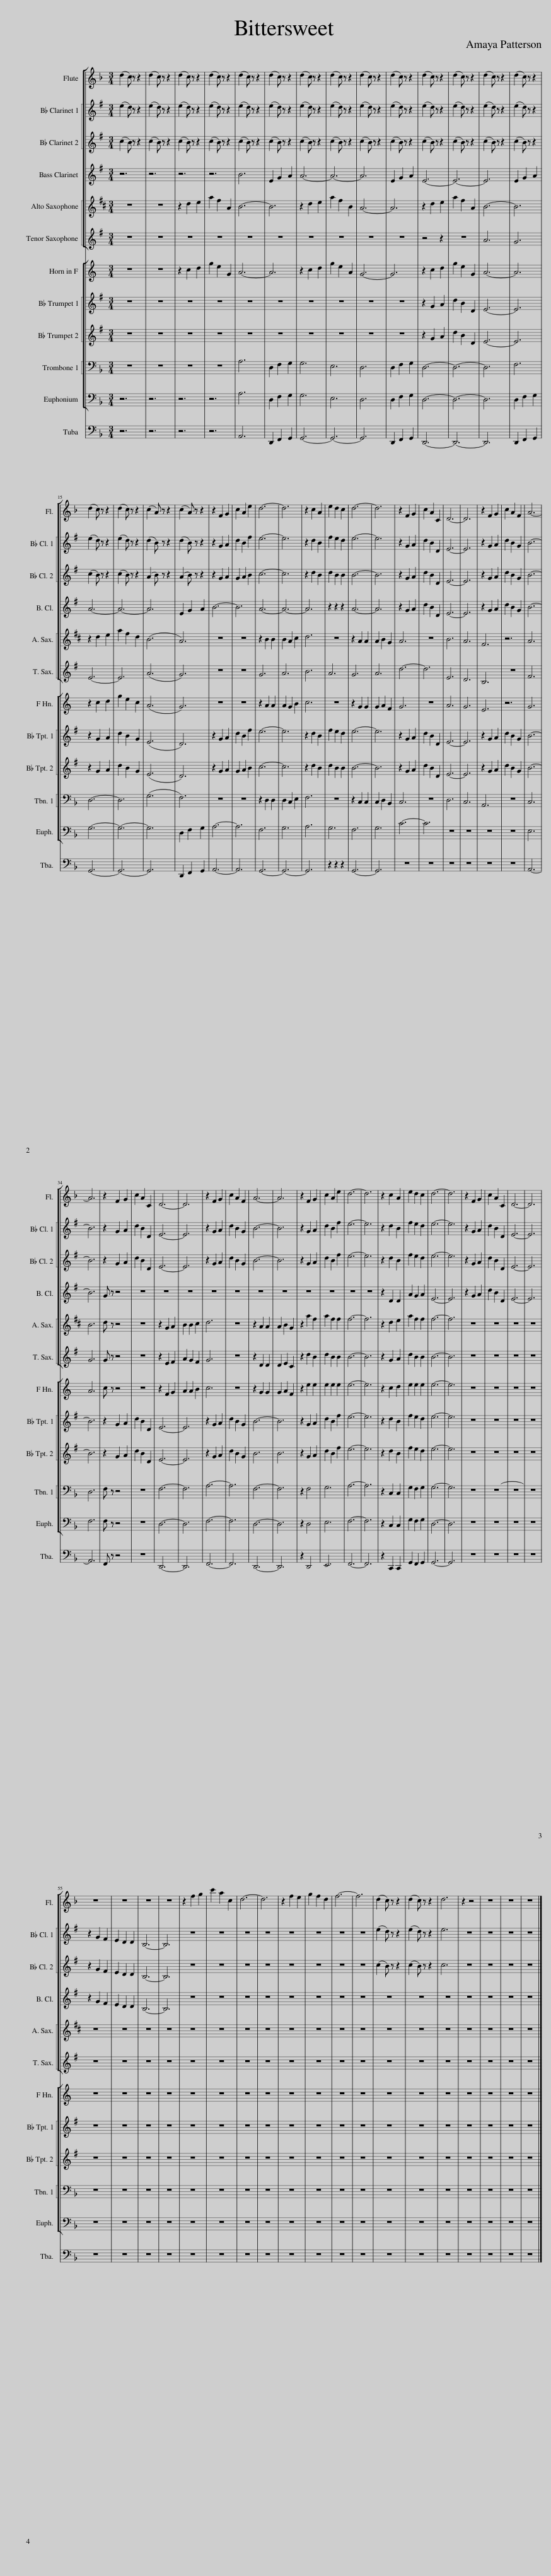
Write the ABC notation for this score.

X:1
%%score [ 1 [ 2 3 ] 4 [ 5 6 ] ] [ 7 [ 8 9 ] 10 11 ] 12
L:1/8
M:3/4
I:linebreak $
K:F
V:1 treble
V:2 treble transpose=-2
V:3 treble transpose=-2
V:4 treble transpose=-14
V:5 treble transpose=-9
V:6 treble transpose=-14
V:7 treble transpose=-7
V:8 treble transpose=-2
V:9 treble transpose=-2
V:10 bass
V:11 bass
V:12 bass
V:1
 (d2 c) z z2 | (d2 c) z z2 | (d2 c) z z2 | (d2 c) z z2 | (d2 c) z z2 | %5
 (d2 c) z z2 | (d2 c) z z2 | (d2 c) z z2 | (d2 c) z z2 | (d2 c) z z2 | %10
 (d2 c) z z2 | (d2 c) z z2 | (d2 c) z z2 | (d2 c) z z2 |$ (d2 c) z z2 | %15
 (d2 c) z z2 | (c2 A) z z2 | (c2 A) z z2 | z2 F2 G2 | c2 A2 e2 | %20
 d6- | d6 | z2 c2 A2 | e2 d2 c2 | d6- | %25
 d6 | z2 F2 G2 | c2 A2 C2 | D6- | D6 | %30
 z2 F2 G2 | c2 A2 F2 | A6- |$ A6 | z2 F2 G2 | %35
 c2 A2 C2 | D6- | D6 | z2 F2 G2 | c2 A2 F2 | %40
 A6- | A6 | z2 F2 G2 | c2 A2 e2 | d6- | %45
 d6 | z2 c2 A2 | e2 d2 c2 | d6- | d6 | %50
 z2 F2 G2 | c2 A2 C2 | D6- | D6 |$ z6 | %55
 z6 | z6 | z6 | z2 f2 g2 | c'2 a2 c2 | %60
 d6- | d6 | z2 f2 e2 | g2 f2 d2 | f6- | %65
 f6 | (d2 c) z z2 | (d2 c) z z2 | d6 | z2 z4 | %70
 z6 | z6 | z6 |] %73
V:2
[K:G] (e2 d) z z2 | (e2 d) z z2 | (e2 d) z z2 | (e2 d) z z2 | (e2 d) z z2 | %5
 (e2 d) z z2 | (e2 d) z z2 | (e2 d) z z2 | (e2 d) z z2 | (e2 d) z z2 | %10
 (e2 d) z z2 | (e2 d) z z2 | (e2 d) z z2 | (e2 d) z z2 |$ (e2 d) z z2 | %15
 (e2 d) z z2 | (d2 B) z z2 | (d2 B) z z2 | z2 G2 A2 | d2 B2 f2 | %20
 e6- | e6 | z2 d2 B2 | f2 e2 d2 | e6- | %25
 e6 | z2 G2 A2 | d2 B2 D2 | E6- | E6 | %30
 z2 G2 A2 | d2 B2 G2 | B6- |$ B6 | z2 G2 A2 | %35
 d2 B2 D2 | E6- | E6 | z2 G2 A2 | d2 B2 G2 | %40
 B6- | B6 | z2 G2 A2 | d2 B2 f2 | e6- | %45
 e6 | z2 d2 B2 | f2 e2 d2 | e6- | e6 | %50
 z2 G2 A2 | d2 B2 D2 | E6- | E6 |$ z2 G2 F2 | %55
 E2 D2 D2 | B,6- | B,6 | z6 | z6 | %60
 z6 | z6 | z6 | z6 | z6 | %65
 z6 | (e2 d) z z2 | (e2 d) z z2 | e6 | z6 | %70
 z6 | z6 | z6 |] %73
V:3
[K:G] (c2 B) z z2 | (c2 B) z z2 | (c2 B) z z2 | (c2 B) z z2 | (c2 B) z z2 | %5
 (c2 B) z z2 | (c2 B) z z2 | (c2 B) z z2 | (c2 B) z z2 | (c2 B) z z2 | %10
 (c2 B) z z2 | (c2 B) z z2 | (c2 B) z z2 | (c2 B) z z2 |$ (c2 B) z z2 | %15
 (c2 B) z z2 | (A2 B) z z2 | (A2 B) z z2 | z2 G2 A2 | G2 A2 B2 | %20
 c6- | c6 | z2 d2 B2 | d2 B2 B2 | B6- | %25
 B6 | z2 G2 A2 | d2 B2 D2 | E6- | E6 | %30
 z2 G2 A2 | d2 B2 G2 | B6- |$ B6 | z2 G2 A2 | %35
 d2 B2 D2 | E6- | E6 | z2 G2 A2 | d2 B2 G2 | %40
 B6- | B6 | z2 G2 A2 | d2 B2 f2 | e6- | %45
 e6 | z2 d2 B2 | f2 e2 d2 | e6- | e6 | %50
 z2 G2 A2 | d2 B2 D2 | E6- | E6 |$ z2 G2 F2 | %55
 E2 D2 D2 | B,6- | B,6 | z6 | z6 | %60
 z6 | z6 | z6 | z6 | z6 | %65
 z6 | (c2 B) z z2 | (c2 B) z z2 | c6 | z6 | %70
 z6 | z6 | z6 |] %73
V:4
[K:G] z6 | z6 | z6 | z6 | B6 | %5
 E2 G2 A2 | A6- | A6- | A6 | E2 G2 A2 | %10
 E6- | E6- | E6 | E2 G2 A2 |$ A6- | %15
 A6- | A6 | E2 G2 A2 | B6- | B6 | %20
 A6- | A6- | A6 | z2 z2 z2 | A6- | %25
 A6 | z2 G2 A2 | d2 B2 D2 | E6- | E6 | %30
 z2 G2 A2 | d2 B2 G2 | B6- |$ B6 | G z z4 | %35
 z6 | z6 | z6 | z6 | z6 | %40
 z6 | z6 | z6 | z6 | z6 | %45
 z6 | z2 D2 D2 | A2 G2 A2 | E6- | E6 | %50
 z2 G2 A2 | d2 B2 D2 | E6- | E6 |$ z2 G2 F2 | %55
 E2 D2 D2 | B,6- | B,6 | z6 | z6 | %60
 z6 | z6 | z6 | z6 | z6 | %65
 z6 | z6 | z6 | z6 | z6 | %70
 z6 | z6 | z6 |] %73
V:5
[K:D] z6 | z6 | z2 d2 e2 | a2 f2 A2 | B6- | %5
 B6 | z2 d2 e2 | a2 f2 B2 | A6- | A6 | %10
 z2 d2 e2 | a2 f2 A2 | B6- | B6 |$ z2 d2 e2 | %15
 a2 f2 d2 | (B6 | A6) | z6 | z6 | %20
 z2 B2 B2 | B2 A2 c2 | d6 | z6 | z2 A2 A2 | %25
 A2 B2 G2 | A6 | z6 | B6 | A6 | %30
 F6 | z6 | A6 |$ B6 | d z z4 | %35
 z6 | z2 G2 A2 | B2 B2 c2 | d6 | z6 | %40
 z2 A2 A2 | A2 B2 G2 | z2 a2 f2 | a2 f2 f2 | f6- | %45
 f6 | z2 d2 e2 | a2 f2 f2 | f6- | f6 | %50
 z6 | z6 | z6 | z6 |$ z6 | %55
 z6 | z6 | z6 | z6 | z6 | %60
 z6 | z6 | z6 | z6 | z6 | %65
 z6 | z6 | z6 | z6 | z6 | %70
 z6 | z6 | z6 |] %73
V:6
[K:G] z6 | z6 | z6 | z6 | z6 | %5
 z6 | z6 | z6 | z6 | z6 | %10
 z4 z2 | z6 | A6 | G6 |$ E6- | %15
 E6 | (A6 | G6) | z6 | z6 | %20
 G6 | A6 | B6 | A6 | G6 | %25
 A6 | d6- | d6 | E6 | D6 | %30
 B,6 | z6 | F6 |$ G6 | G z z4 | %35
 z6 | z2 E2 F2 | A2 G2 F2 | G6 | z6 | %40
 z2 D2 D2 | D2 E2 C2 | z2 d2 B2 | d2 B2 B2 | B6- | %45
 B6 | z2 G2 A2 | d2 B2 B2 | B6- | B6 | %50
 z6 | z6 | z6 | z6 |$ z6 | %55
 z6 | z6 | z6 | z6 | z6 | %60
 z6 | z6 | z6 | z6 | z6 | %65
 z6 | z6 | z6 | z6 | z6 | %70
 z6 | z6 | z6 |] %73
V:7
[K:C] z6 | z6 | z2 c2 d2 | g2 e2 G2 | A6- | %5
 A6 | z2 c2 d2 | g2 e2 A2 | G6- | G6 | %10
 z2 c2 d2 | g2 e2 G2 | A6- | A6 |$ z2 c2 d2 | %15
 g2 e2 c2 | (A6 | G6) | z6 | z6 | %20
 z2 A2 A2 | A2 G2 B2 | c6 | z6 | z2 G2 G2 | %25
 G2 A2 F2 | G6 | z6 | A6 | G6 | %30
 E6 | z6 | G6 |$ A6 | c z z4 | %35
 z6 | z2 F2 G2 | A2 A2 B2 | c6 | z6 | %40
 z2 G2 G2 | G2 A2 F2 | z2 e2 e2 | e2 e2 e2 | e6- | %45
 e6 | z2 c2 d2 | e2 e2 e2 | e6- | e6 | %50
 z6 | z6 | z6 | z6 |$ z6 | %55
 z6 | z6 | z6 | z6 | z6 | %60
 z6 | z6 | z6 | z6 | z6 | %65
 z6 | z6 | z6 | z6 | z6 | %70
 z6 | z6 | z6 |] %73
V:8
[K:G] z6 | z6 | z6 | z6 | z6 | %5
 z6 | z6 | z6 | z6 | z6 | %10
 z2 G2 A2 | d2 B2 D2 | E6- | E6 |$ z2 G2 A2 | %15
 d2 B2 G2 | (E6 | D6) | z2 G2 A2 | d2 B2 f2 | %20
 e6- | e6 | z2 d2 B2 | f2 e2 d2 | e6- | %25
 e6 | z2 G2 A2 | d2 B2 D2 | E6- | E6 | %30
 z2 G2 A2 | d2 B2 G2 | B6- |$ B6 | z2 G2 A2 | %35
 d2 B2 D2 | E6- | E6 | z2 G2 A2 | d2 B2 G2 | %40
 B6- | B6 | z2 G2 A2 | d2 B2 f2 | e6- | %45
 e6 | z2 d2 B2 | f2 e2 d2 | e6- | e6 | %50
 z6 | z6 | z6 | z6 |$ z6 | %55
 z6 | z6 | z6 | z6 | z6 | %60
 z6 | z6 | z6 | z6 | z6 | %65
 z6 | z6 | z6 | z6 | z6 | %70
 z6 | z6 | z6 |] %73
V:9
[K:G] z6 | z6 | z6 | z6 | z6 | %5
 z6 | z6 | z6 | z6 | z6 | %10
 z2 G2 A2 | d2 B2 D2 | E6- | E6 |$ z2 G2 A2 | %15
 d2 B2 G2 | (E6 | D6) | z2 G2 A2 | G2 A2 B2 | %20
 c6- | c6 | z2 d2 B2 | d2 B2 B2 | B6- | %25
 B6 | z2 G2 A2 | d2 B2 D2 | E6- | E6 | %30
 z2 G2 A2 | d2 B2 G2 | B6- |$ B6 | z2 G2 A2 | %35
 d2 B2 D2 | E6- | E6 | z2 G2 A2 | d2 B2 G2 | %40
 B6- | B6 | z2 G2 A2 | d2 B2 f2 | e6- | %45
 e6 | z2 d2 B2 | f2 e2 d2 | e6- | e6 | %50
 z6 | z6 | z6 | z6 |$ z6 | %55
 z6 | z6 | z6 | z6 | z6 | %60
 z6 | z6 | z6 | z6 | z6 | %65
 z6 | z6 | z6 | z6 | z6 | %70
 z6 | z6 | z6 |] %73
V:10
 z6 | z6 | z6 | z6 | A,6 | %5
 D,2 F,2 G,2 | G,6 | E,6 | D,6 | D,2 F,2 G,2 | %10
 D,6- | D,6- | D,6 | F,6 |$ D,6- | %15
 D,6 | (G,6 | F,6) | z6 | z6 | %20
 z2 D,2 D,2 | D,2 C,2 E,2 | F,6 | z6 | z2 C,2 C,2 | %25
 C,2 D,2 B,,2 | C,6 | z6 | D,6 | C,6 | %30
 A,,6 | z6 | C,6 |$ D,6 | F, z z4 | %35
 z6 | F,6- | F,6 | A,6- | A,6 | %40
 F,6- | F,6 | z2 F,4 | G,6 | A,6- | %45
 A,6 | z2 C,2 C,2 | G,2 F,2 G,2 | G,6- | G,6 | %50
 z6 | z6 | z6 | z6 |$ z6 | %55
 z6 | z6 | z6 | z6 | z6 | %60
 z6 | z6 | z6 | z6 | z6 | %65
 z6 | z6 | z6 | z6 | z6 | %70
 z6 | z6 | z6 |] %73
V:11
 z6 | z6 | z6 | z6 | A,6 | %5
 D,2 F,2 G,2 | G,6 | E,6 | D,6 | D,2 F,2 G,2 | %10
 D,6- | D,6- | D,6 | D,2 F,2 G,2 |$ G,6- | %15
 G,6- | G,6 | D,2 F,2 G,2 | A,6- | A,6 | %20
 F,6 | G,6 | A,6 | G,6 | F,6 | %25
 G,6 | C6- | C6 | z6 | z6 | %30
 z6 | z6 | E,6 |$ F,6 | F, z z4 | %35
 z6 | D,6- | D,6 | F,6- | F,6 | %40
 D,6- | D,6 | z2 D,4 | E,6 | F,6- | %45
 F,6 | z2 C,2 C,2 | G,2 F,2 G,2 | D,6- | D,6 | %50
 z6 | z6 | z6 | z6 |$ z6 | %55
 z6 | z6 | z6 | z6 | z6 | %60
 z6 | z6 | z6 | z6 | z6 | %65
 z6 | z6 | z6 | z6 | z6 | %70
 z6 | z6 | z6 |] %73
V:12
 z6 | z6 | z6 | z6 | A,,6 | %5
 D,,2 F,,2 G,,2 | G,,6- | G,,6- | G,,6 | D,,2 F,,2 G,,2 | %10
 D,,6- | D,,6- | D,,6 | D,,2 F,,2 G,,2 |$ G,,6- | %15
 G,,6- | G,,6 | D,,2 F,,2 G,,2 | A,,6- | A,,6 | %20
 G,,6- | G,,6- | G,,6 | z2 z2 z2 | G,,6- | %25
 G,,6 | z6 | z6 | z6 | z6 | %30
 z6 | z6 | A,,6- |$ A,,6 | F,, z z4 | %35
 z6 | D,,6- | D,,6 | F,,6- | F,,6 | %40
 D,,6- | D,,6 | z2 D,,4 | E,,6 | F,,6- | %45
 F,,6 | z2 C,,2 C,,2 | G,,2 F,,2 G,,2 | G,,6- | G,,6 | %50
 z6 | z6 | z6 | z6 |$ z6 | %55
 z6 | z6 | z6 | z6 | z6 | %60
 z6 | z6 | z6 | z6 | z6 | %65
 z6 | z6 | z6 | z6 | z6 | %70
 z6 | z6 | z6 |] %73
